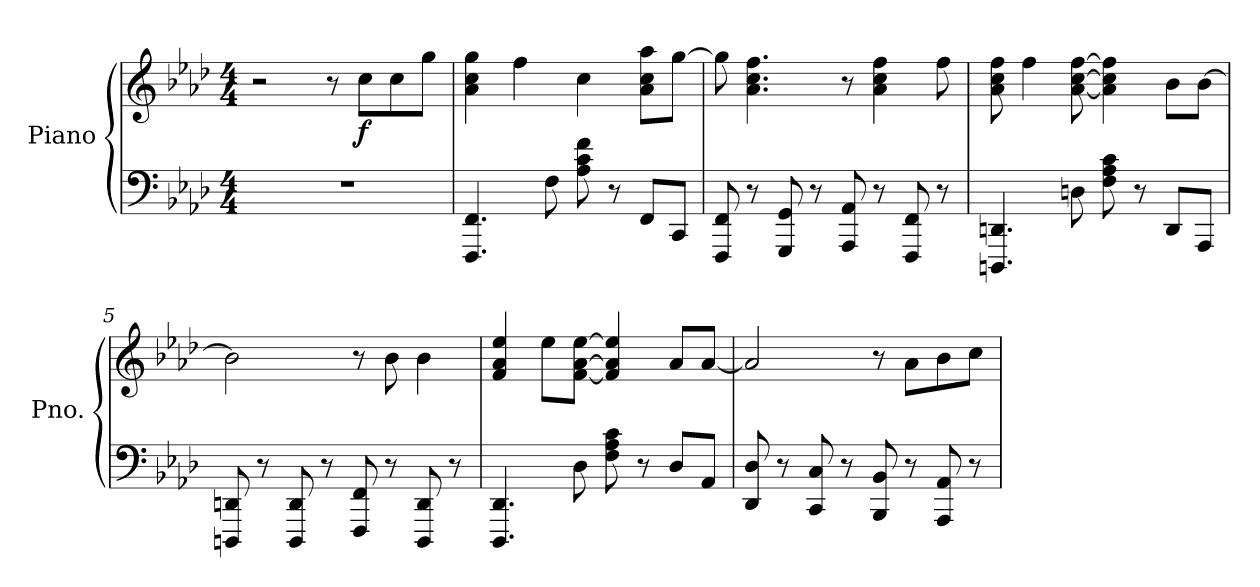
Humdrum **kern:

**kern	**kern	**dynam
*part1	*part1	*part1
*staff2	*staff1	*staff1/2
*I"Piano	*	*
*I'Pno.	*	*
*clefF4	*clefG2	*
*k[b-e-a-d-]	*k[b-e-a-d-]	*
*M4/4	*M4/4	*
*MM200	*MM200	*
=1	=1	=1
1r	2r	.
.	8r	.
!	!	!LO:DY:b
.	8cc\L	f
.	8cc\	.
.	8gg\J	.
=2	=2	=2
4.FFF/ 4.FF/	4a-\ 4cc\ 4gg\	.
.	4ff\	.
8F\	.	.
8A-\ 8c\ 8f\	4cc\	.
8r	.	.
8FF/L	8a-\ 8cc\ 8aa-\L	.
8CC/J	[8gg\J	.
=3	=3	=3
8FFF/ 8FF/	8gg\]	.
8r	4.a-\ 4.cc\ 4.ff\	.
8GGG/ 8GG/	.	.
8r	.	.
8AAA-/ 8AA-/	8r	.
8r	4a-\ 4cc\ 4ff\	.
8FFF/ 8FF/	.	.
8r	8ff\	.
=4	=4	=4
4.DDDn/ 4.DDn/	8a-\ 8cc\ 8ff\	.
.	4ff\	.
8Dn\	[8a-\ [8cc\ [8ff\	.
8F\ 8A-\ 8c\	4a-\] 4cc\] 4ff\]	.
8r	.	.
8DD/L	8b-\L	.
8AAA-/J	[8b-\J	.
!!LO:LB:g=z
=5	=5	=5
8DDDn/ 8DDn/	2b-\]	.
8r	.	.
8DDD/ 8DD/	.	.
8r	.	.
8FFF/ 8FF/	8r	.
8r	8b-\	.
8DDD/ 8DD/	4b-\	.
8r	.	.
=6	=6	=6
4.DDD-/ 4.DD-/	4f/ 4a-/ 4ee-/	.
.	8ee-\L	.
8D-\	[8f\ [8a-\ [8ee-\J	.
8F\ 8A-\ 8c\	4f/] 4a-/] 4ee-/]	.
8r	.	.
8D-/L	8a-/L	.
8AA-/J	[8a-/J	.
=7	=7	=7
8DD-/ 8D-/	2a-/]	.
8r	.	.
8CC/ 8C/	.	.
8r	.	.
8BBB-/ 8BB-/	8r	.
8r	8a-\L	.
8AAA-/ 8AA-/	8b-\	.
8r	8cc\J	.
=	=	=
*-	*-	*-
